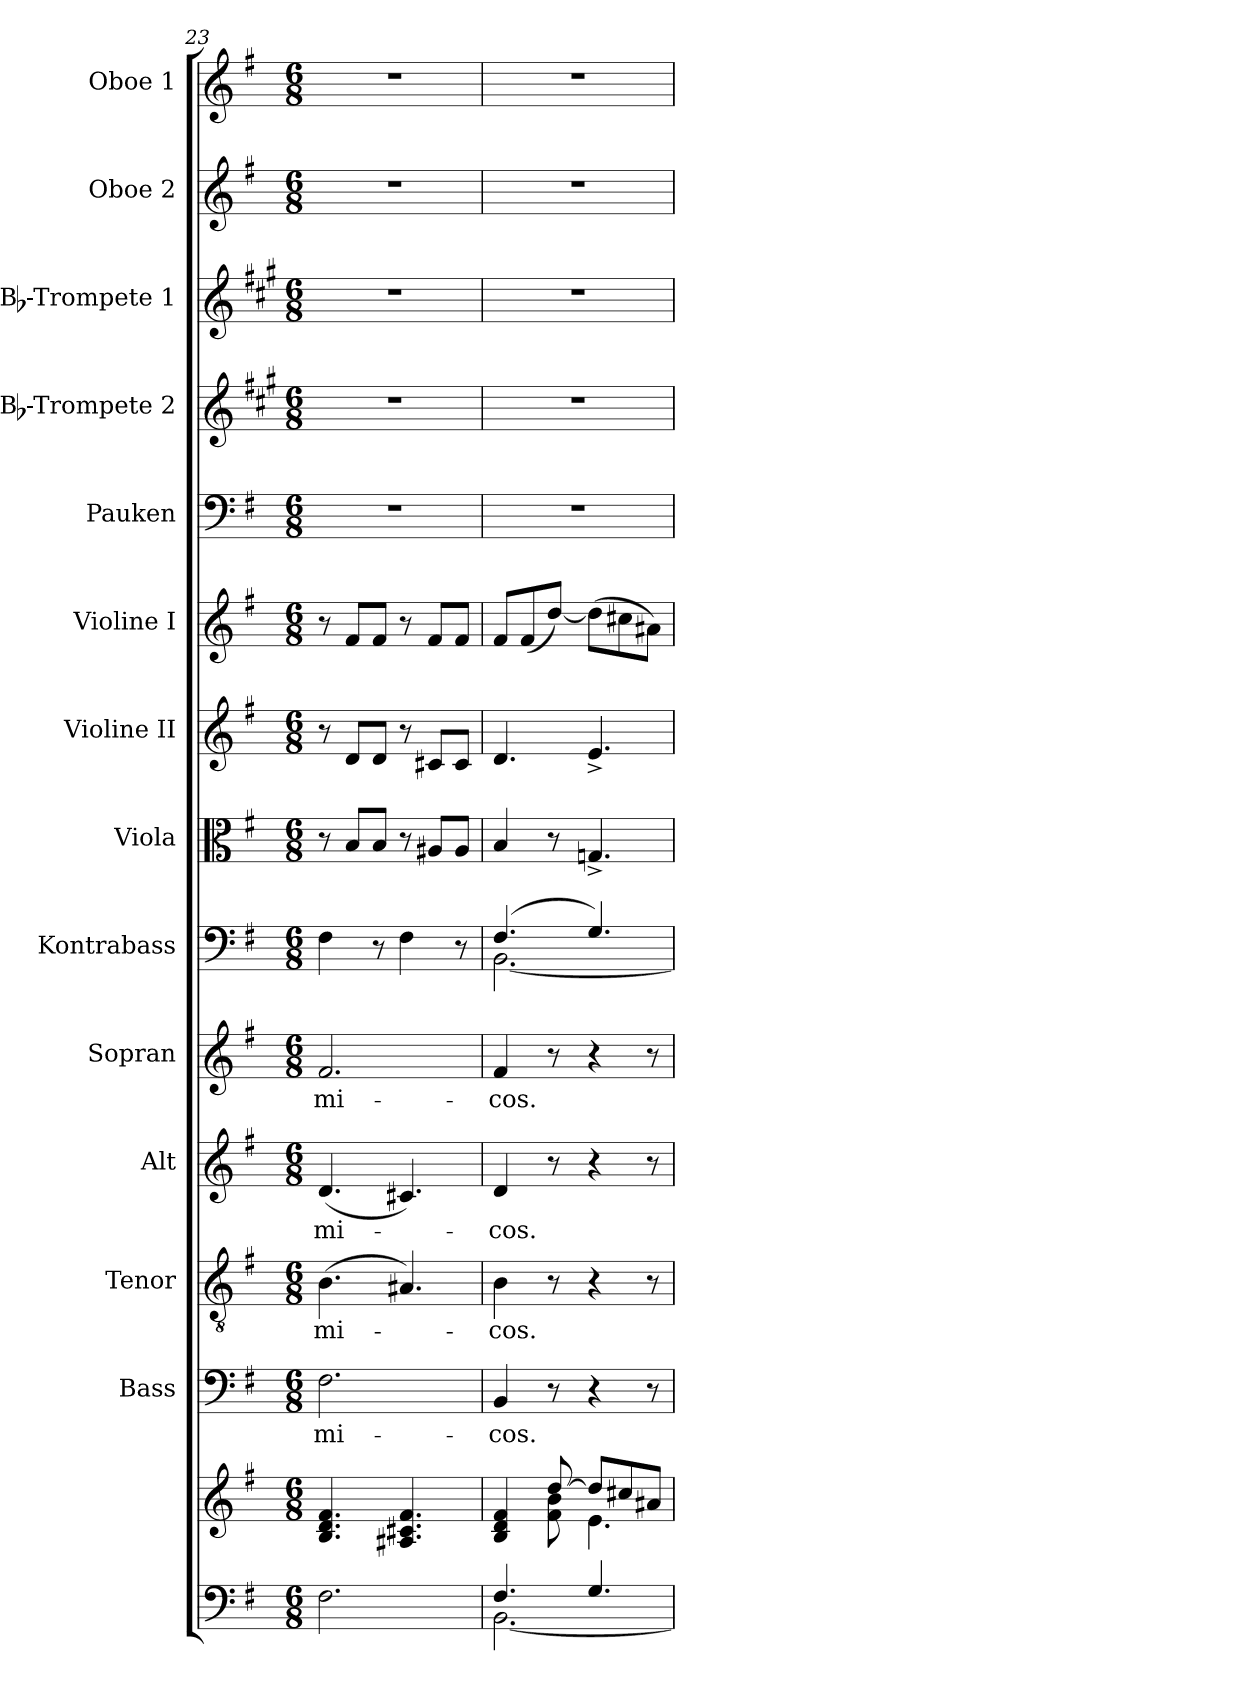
**kern	**kern	**kern	**text	**kern	**text	**kern	**text	**kern	**text	**kern	**kern	**kern	**kern	**kern	**kern	**kern	**kern	**kern
*part14	*part14	*part13	*part13	*part12	*part12	*part11	*part11	*part10	*part10	*part9	*part8	*part7	*part6	*part5	*part4	*part3	*part2	*part1
*staff15	*staff14	*staff13	*staff13	*staff12	*staff12	*staff11	*staff11	*staff10	*staff10	*staff9	*staff8	*staff7	*staff6	*staff5	*staff4	*staff3	*staff2	*staff1
*	*	*I"Bass	*	*I"Tenor	*	*I"Alt	*	*I"Sopran	*	*I"Kontrabass	*I"Viola	*I"Violine II	*I"Violine I	*I"Pauken	*I"Bb-Trompete 2	*I"Bb-Trompete 1	*I"Oboe 2	*I"Oboe 1
*	*	*I'B.	*	*I'T.	*	*I'A.	*	*I'S.	*	*I'Kb.	*I'Vla.	*I'Vl. II	*I'Vl. I	*I'Pk.	*I'Bb Trp. 2	*I'Bb Trp. 1	*I'Ob. 2	*I'Ob. 1
!!LO:PB:g=z
*clefF4	*clefG2	*clefF4	*	*clefGv2	*	*clefG2	*	*clefG2	*	*clefF4	*clefC3	*clefG2	*clefG2	*clefF4	*clefG2	*clefG2	*clefG2	*clefG2
*	*	*	*	*	*	*	*	*	*	*ITrd7c12	*	*	*	*	*ITrd1c2	*ITrd1c2	*	*
*k[f#]	*k[f#]	*k[f#]	*	*k[f#]	*	*k[f#]	*	*k[f#]	*	*k[f#]	*k[f#]	*k[f#]	*k[f#]	*k[f#]	*k[f#]	*k[f#]	*k[f#]	*k[f#]
*G:	*G:	*G:	*	*G:	*	*G:	*	*G:	*	*G:	*G:	*G:	*G:	*G:	*G:	*G:	*G:	*G:
*M6/8	*M6/8	*M6/8	*	*M6/8	*	*M6/8	*	*M6/8	*	*M6/8	*M6/8	*M6/8	*M6/8	*M6/8	*M6/8	*M6/8	*M6/8	*M6/8
=23	=23	=23	=23	=23	=23	=23	=23	=23	=23	=23	=23	=23	=23	=23	=23	=23	=23	=23
!	!	!	!LO:LY:b	!	!LO:LY:b	!	!LO:LY:b	!	!LO:LY:b	!	!	!	!	!	!	!	!	!
2.F#\	4.B/ 4.d/ 4.f#/	2.F#\	-mi-	(>4.B\	-mi-	(<4.d/	-mi-	2.f#/	-mi-	4FF#\	8r	8r	8r	2.r	2.r	2.r	2.r	2.r
.	.	.	.	.	.	.	.	.	.	.	8B/L	8d/L	8f#/L	.	.	.	.	.
.	.	.	.	.	.	.	.	.	.	8r	8B/J	8d/J	8f#/J	.	.	.	.	.
.	4.A#X/ 4.c#X/ 4.f#/	.	.	4.A#X/)	.	4.c#X/)	.	.	.	4FF#\	8r	8r	8r	.	.	.	.	.
.	.	.	.	.	.	.	.	.	.	.	8A#X/L	8c#X/L	8f#/L	.	.	.	.	.
.	.	.	.	.	.	.	.	.	.	8r	8A#/J	8c#/J	8f#/J	.	.	.	.	.
=24	=24	=24	=24	=24	=24	=24	=24	=24	=24	=24	=24	=24	=24	=24	=24	=24	=24	=24
*^	*^	*	*	*	*	*	*	*	*	*	*	*	*	*	*	*	*	*
!	!	!	!	!	!LO:LY:b	!	!LO:LY:b	!	!LO:LY:b	!	!LO:LY:b	!	!	!	!	!	!	!	!	!
*	*	*	*	*	*	*	*	*	*	*	*	*^	*	*	*	*	*	*	*	*
4.F#/	[<2.BB\	4B/ 4d/ 4f#/	4ryy	4BB/	-cos.	4B\	-cos.	4d/	-cos.	4f#/	-cos.	(4.FF#/	[<2.BBB\	4B/	4.d/	8f#/L	2.r	2.r	2.r	2.r	2.r
.	.	.	.	.	.	.	.	.	.	.	.	.	.	.	.	(<8f#/	.	.	.	.	.
.	.	[>8dd/	8f#\ 8b\	8r	.	8r	.	8r	.	8r	.	.	.	8r	.	[8dd/J)	.	.	.	.	.
4.G/	.	8dd/L]	4.e\	4r	.	4r	.	4r	.	4r	.	4.GG/)	.	4.Gn^</	4.e^</	(>8dd\L]	.	.	.	.	.
.	.	8cc#X/	.	.	.	.	.	.	.	.	.	.	.	.	.	8cc#X\	.	.	.	.	.
.	.	8a#X/J	.	8r	.	8r	.	8r	.	8r	.	.	.	.	.	8a#X\J)	.	.	.	.	.
*v	*v	*	*	*	*	*	*	*	*	*	*	*v	*v	*	*	*	*	*	*	*	*
*	*v	*v	*	*	*	*	*	*	*	*	*	*	*	*	*	*	*	*	*
=	=	=	=	=	=	=	=	=	=	=	=	=	=	=	=	=	=	=
*-	*-	*-	*-	*-	*-	*-	*-	*-	*-	*-	*-	*-	*-	*-	*-	*-	*-	*-
